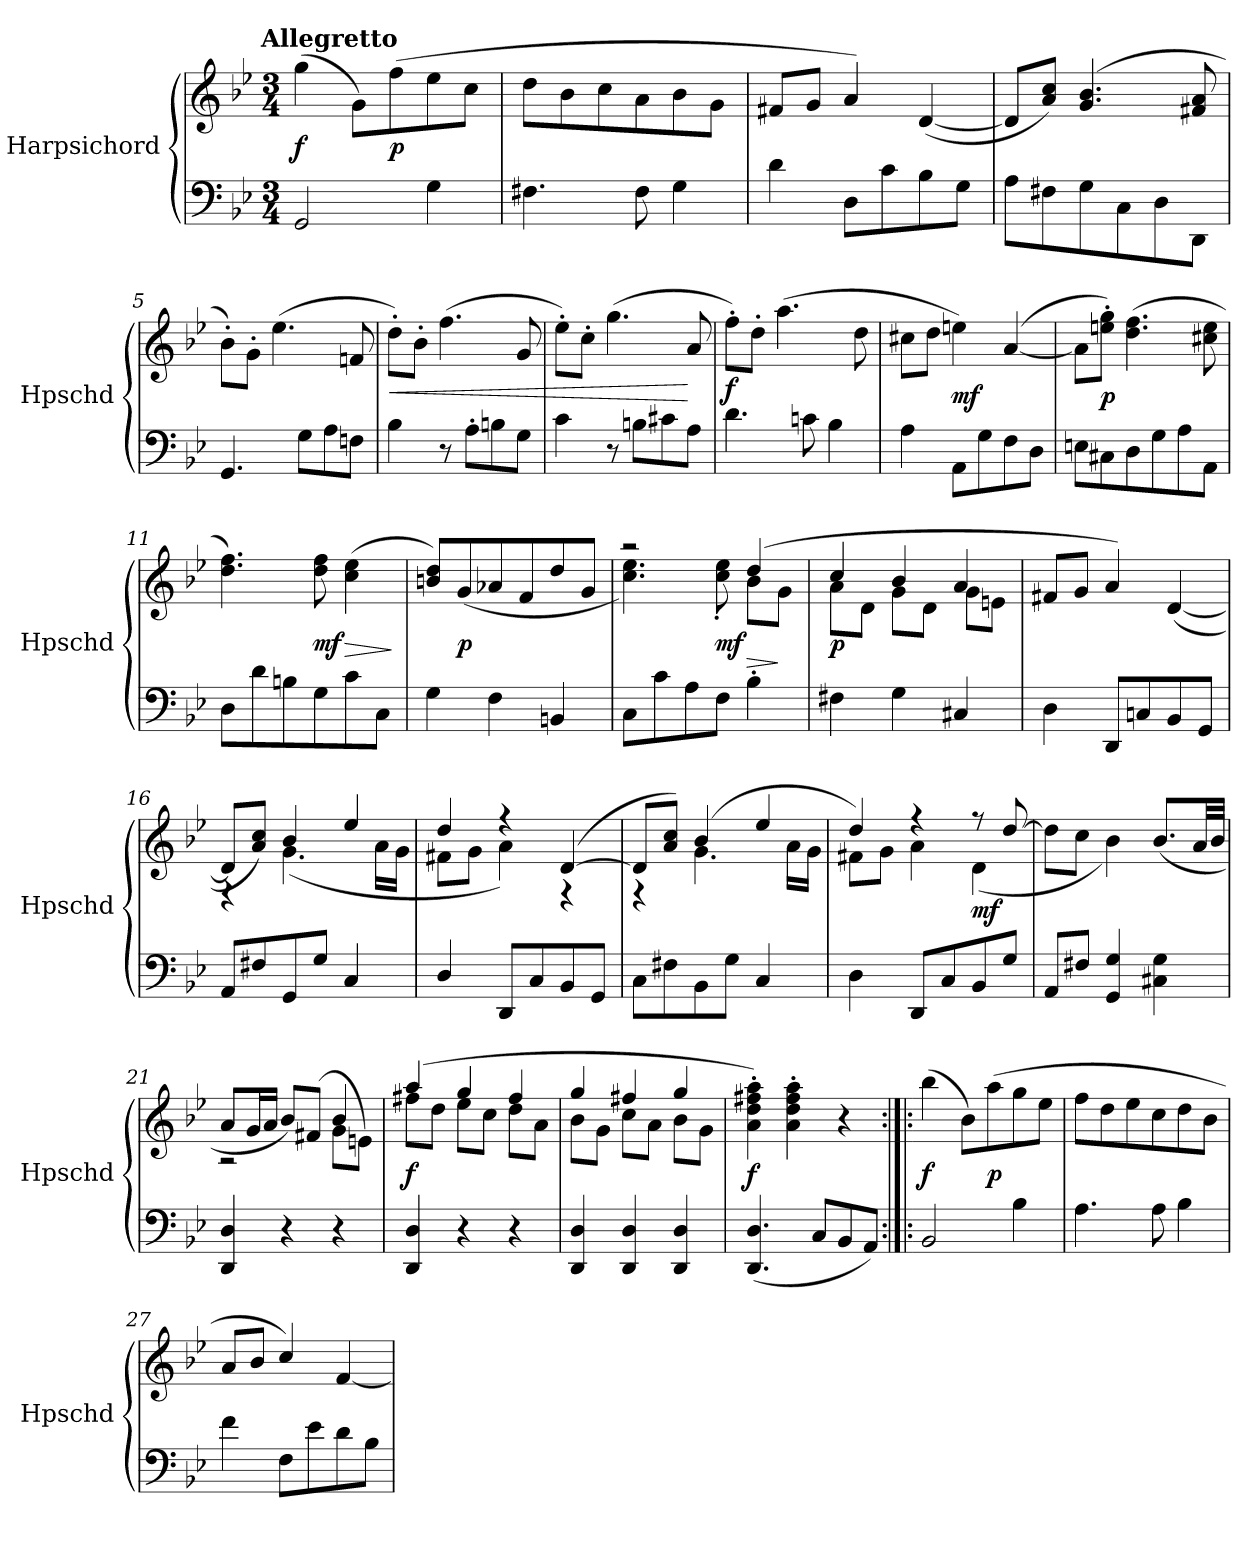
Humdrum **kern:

**kern	**kern	**dynam
*part1	*part1	*part1
*staff2	*staff1	*staff1/2
*I"Harpsichord	*	*
*I'Hpschd	*	*
*clefF4	*clefG2	*
*k[b-e-]	*k[b-e-]	*
*g:	*g:	*
!!LO:TX:omd:t=Allegretto
*M3/4	*M3/4	*
*MM126	*MM126	*
=1	=1	=1
2GG/	(4gg\	f
.	8g\L)	.
.	(8ff\	p
4G\	8ee-\	.
.	8cc\J	.
=2	=2	=2
4.F#X\	8dd\L	.
.	8b-\	.
.	8cc\	.
8F#\	8a\	.
4G\	8b-\	.
.	8g\J	.
=3	=3	=3
4d\	8f#X/L	.
.	8g/J	.
8D\L	4a/)	.
8c\	.	.
8B-\	([4d/	.
8G\J	.	.
=4	=4	=4
8A\L	8d/L]	.
8F#X\	8a/ 8cc/J)	.
8G\	(4.g/ 4.b-/	.
8C\	.	.
8D\	.	.
8DD\J	8f#X/ 8a/	.
=5	=5	=5
4.GG/	8b-'\L)	.
.	8g'\J	.
.	(4.ee-\	.
8G\L	.	.
8A\	.	.
8Fn\J	8fn/	.
=6	=6	=6
4B-\	8dd'\L)	<
.	8b-'\J	.
8r	(4.ff\	.
8A'\L	.	.
8Bn\	.	.
8G\J	8g/	.
=7	=7	=7
4c\	8ee-'\L)	.
.	8cc'\J	.
8r	(4.gg\	.
8Bn\L	.	.
8c#X\	.	.
8A\J	8a/	[
=8	=8	=8
4.d\	8ff'\L)	f
.	8dd'\J	.
.	(4.aa\	.
8cn\	.	.
4B-\	.	.
.	8dd\	.
=9	=9	=9
4A\	8cc#X\L	.
.	8dd\J	.
8AA\L	4een\)	mf
8G\	.	.
8F\	([4a/	.
8D\J	.	.
=10	=10	=10
8En\L	8a\L]	.
8C#X\	8een'\ 8gg'\J)	p
8D\	(4.dd\ 4.ff\	.
8G\	.	.
8A\	.	.
8AA\J	8cc#X\ 8ee\	.
=11	=11	=11
8D\L	4.dd\ 4.ff\)	.
8d\	.	.
8Bn\	.	.
8G\	8dd\ 8ff\	mf
8c\	(4cc\ 4ee-\	>
8C\J	.	.
.	.	]
=12	=12	=12
4G\	8bn/ 8dd/L)	.
.	(8g/	p
4F\	8a-X/	.
.	8f/	.
4BBn/	8dd/	.
.	8g/J	.
=13	=13	=13
*	*^	*
8C\L	2r	4.cc\ 4.ee-\)	.
8c\	.	.	.
8A\	.	.	.
8F\J	.	8cc'\ 8ee-'\	mf
4B-'\	(4dd/	8b-\L	>
.	.	8g\J	]
=14	=14	=14	=14
4F#X\	4cc/	8a\L	p
.	.	8d\J	.
4G\	4b-/	8g\L	.
.	.	8d\J	.
4C#X/	4a/	8g\L	.
.	.	8en\J	.
*	*v	*v	*
=15	=15	=15
4D\	8f#X/L	.
.	8g/J	.
8DD/L	4a/)	.
8Cn/	.	.
8BB-/	([4d/	.
8GG/J	.	.
=16	=16	=16
*	*^	*
8AA/L	8d/L]	4r	.
8F#X/	8a/ 8cc/J)	.	.
8GG/	4b-/	(4.g\	.
8G/J	.	.	.
4C/	4ee-/	.	.
.	.	16a\LL	.
.	.	16g\JJ	.
=17	=17	=17	=17
4D/	4dd/	8f#X\L	.
.	.	8g\J	.
8DD/L	4r	4a\)	.
8C/	.	.	.
8BB-/	([4d/	4r	.
8GG/J	.	.	.
=18	=18	=18	=18
8C\L	8d/L]	4r	.
8F#X\	8a/ 8cc/J)	.	.
8BB-\	(4b-/	4.g\	.
8G\J	.	.	.
4C/	4ee-/	.	.
.	.	16a\LL	.
.	.	16g\JJ	.
=19	=19	=19	=19
4D\	4dd/)	8f#X\L	.
.	.	8g\J	.
8DD/L	4r	4a\	.
8C/	.	.	.
8BB-/	8r	(4d\	mf
8G/J	[8dd/	.	.
*	*v	*v	*
=20	=20	=20
8AA/L	8dd\L]	.
8F#X/J	8cc\J	.
4GG/ 4G/	4b-\)	.
4C#X\ 4G\	(8.b-/L	.
.	32a/LL	.
.	32b-/JJJ	.
=21	=21	=21
*	*^	*
4DD/ 4D/	8a/L	2r	.
.	16g/L	.	.
.	16a/JJ	.	.
4r	8b-/L)	.	.
.	(8f#X/J	.	.
4r	4b-/	8g\L	.
.	.	8en\J)	.
=22	=22	=22	=22
4DD/ 4D/	(4aa/	8ff#X\L	f
.	.	8dd\J	.
4r	4gg/	8ee-\L	.
.	.	8cc\J	.
4r	4ff#/	8dd\L	.
.	.	8a\J	.
=23	=23	=23	=23
4DD/ 4D/	4gg/	8b-\L	.
.	.	8g\J	.
4DD/ 4D/	4ff#X/	8cc\L	.
.	.	8a\J	.
4DD/ 4D/	4gg/	8b-\L	.
.	.	8g\J	.
*	*v	*v	*
=24	=24	=24
(4.DD/ 4.D/	4a'\ 4dd'\ 4ff#X'\ 4aa'\)	f
.	4a'\ 4dd'\ 4ff#'\ 4aa'\	.
8C/L	.	.
8BB-/	4r	.
8AA/J)	.	.
=25:|!|:	=25:|!|:	=25:|!|:
2BB-/	(4bb-\	f
.	8b-\L)	.
.	(8aa\	p
4B-\	8gg\	.
.	8ee-\J	.
=26	=26	=26
4.A\	8ff\L	.
.	8dd\	.
.	8ee-\	.
8A\	8cc\	.
4B-\	8dd\	.
.	8b-\J	.
=27	=27	=27
4f\	8a/L	.
.	8b-/J	.
8F\L	4cc/)	.
8e-\	.	.
8d\	[4f/	.
8B-\J	.	.
=	=	=
*-	*-	*-
